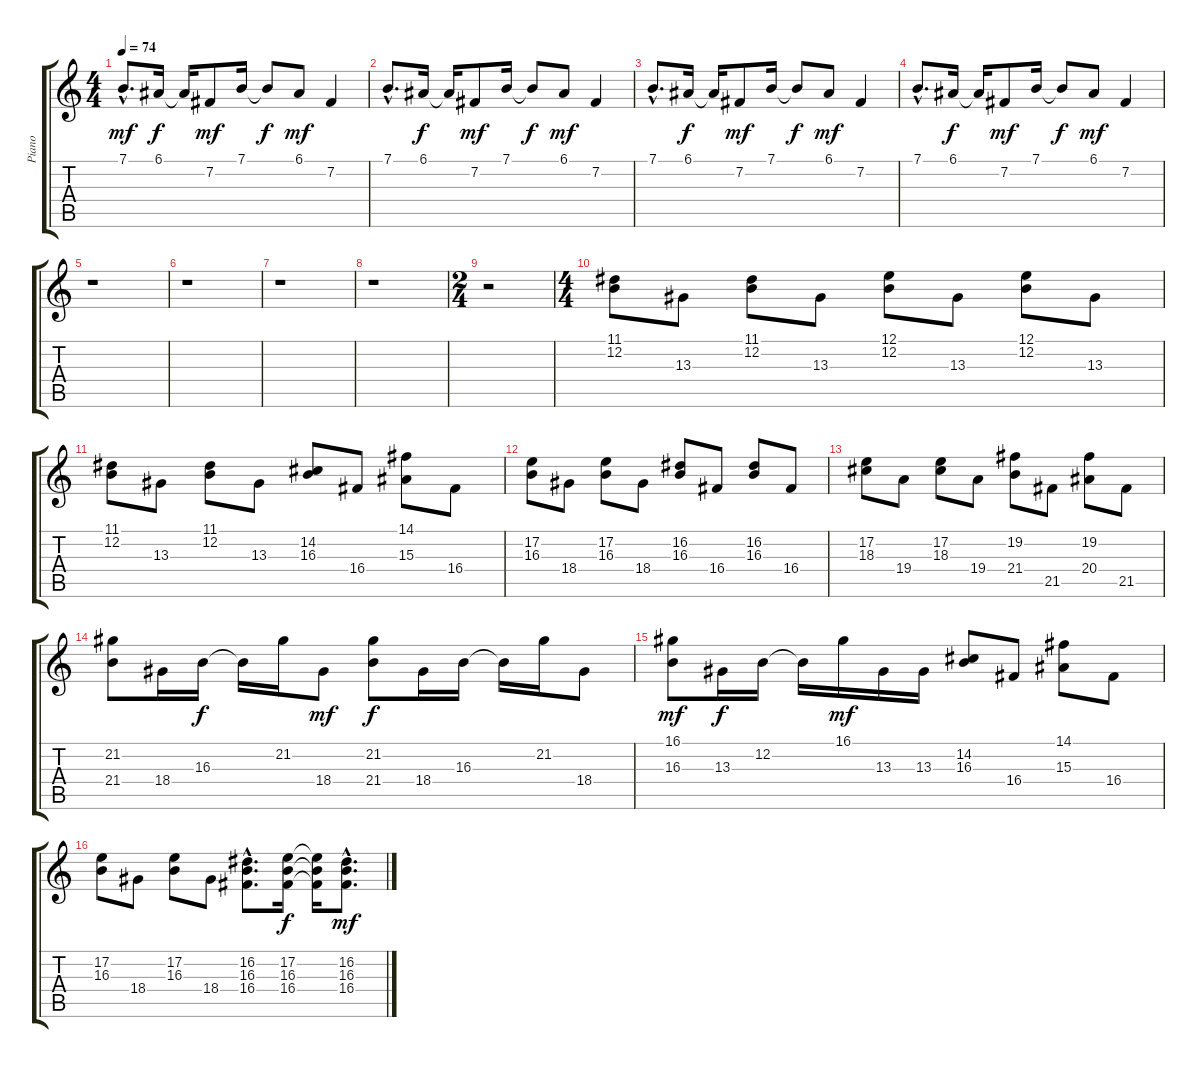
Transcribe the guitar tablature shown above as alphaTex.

\track ("Piano" "Piano") {instrument acousticgrandpiano}
\staff {score tabs}
\tuning (E4 B3 G3 D3 A2 E2) {hide}
\ts (4 4)
\tempo 74
\clef g2
\ks c
7.1{hac}.8{d dy mf instrument acousticgrandpiano} 6.1.16{dy f} 6.1{t}.16 7.2.8{dy mf} 7.1.16 7.1{t}.8{dy f} 6.1.8{dy mf} 7.2.4 |
7.1{hac}.8{d} 6.1.16{dy f} 6.1{t}.16 7.2.8{dy mf} 7.1.16 7.1{t}.8{dy f} 6.1.8{dy mf} 7.2.4 |
7.1{hac}.8{d} 6.1.16{dy f} 6.1{t}.16 7.2.8{dy mf} 7.1.16 7.1{t}.8{dy f} 6.1.8{dy mf} 7.2.4 |
7.1{hac}.8{d} 6.1.16{dy f} 6.1{t}.16 7.2.8{dy mf} 7.1.16 7.1{t}.8{dy f} 6.1.8{dy mf} 7.2.4 |
r.1 |
r.1 |
r.1 |
r.1 |
\ts (2 4)
r.2 |
\ts (4 4)
(11.1 12.2).8 13.3.8 (11.1 12.2).8 13.3.8 (12.1 12.2).8 13.3.8 (12.1 12.2).8 13.3.8 |
(11.1 12.2).8 13.3.8 (11.1 12.2).8 13.3.8 (14.2 16.3).8 16.4.8 (14.1 15.3).8 16.4.8 |
(17.2 16.3).8 18.4.8 (17.2 16.3).8 18.4.8 (16.2 16.3).8 16.4.8 (16.2 16.3).8 16.4.8 |
(17.2 18.3).8 19.4.8 (17.2 18.3).8 19.4.8 (19.2 21.4).8 21.5.8 (19.2 20.4).8 21.5.8 |
(21.2 21.4).8 18.4.16 16.3.16{dy f} 16.3{t}.16 21.2.16 18.4.8{dy mf} (21.2 21.4).8{dy f} 18.4.16 16.3.16 16.3{t}.16 21.2.16 18.4.8 |
(16.1 16.3).8{dy mf} 13.3.16{dy f} 12.2.16 12.2{t}.16 16.1.16{dy mf} 13.3.16 13.3.16 (14.2 16.3).8 16.4.8 (14.1 15.3).8 16.4.8 |
(17.2 16.3).8 18.4.8 (17.2 16.3).8 18.4.8 (16.2{hac} 16.3{hac} 16.4{hac}).8{d} (17.2 16.3 16.4).16{dy f} (17.2{t} 16.3{t} 16.4{t}).16 (16.2{hac} 16.3{hac} 16.4{hac}).8{d dy mf}
